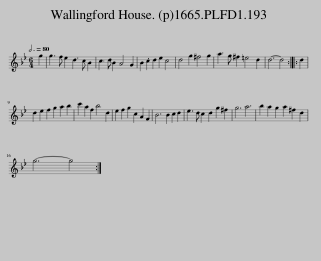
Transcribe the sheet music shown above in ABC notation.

X:1
L:1/8
Q:3/4=80
M:6/4
I:linebreak $
K:Gmin
V:1 treble
V:1
 g2 | g3 f e2 d3 c B2 | c3 d B2 A4 G2 | B2 .c2 d2 e2 c4 | d4 g2 ^f4 g2 | %5
 a3 g ^f2 =e4 d2 | d6- d4 :: d2 |$ d2 e2 f2 g2 a2 b2 | c'2 a2 f2 b4 d2 | %10
 e2 f2 g2 c2 A2 F2 | B6 B2 c2 d2 | e3 d c2 d2 g2 ^f2 | g6 a6 | b2 a2 g2 a2 ^f2 d2 |$ %15
 g6- g4 :| %16
